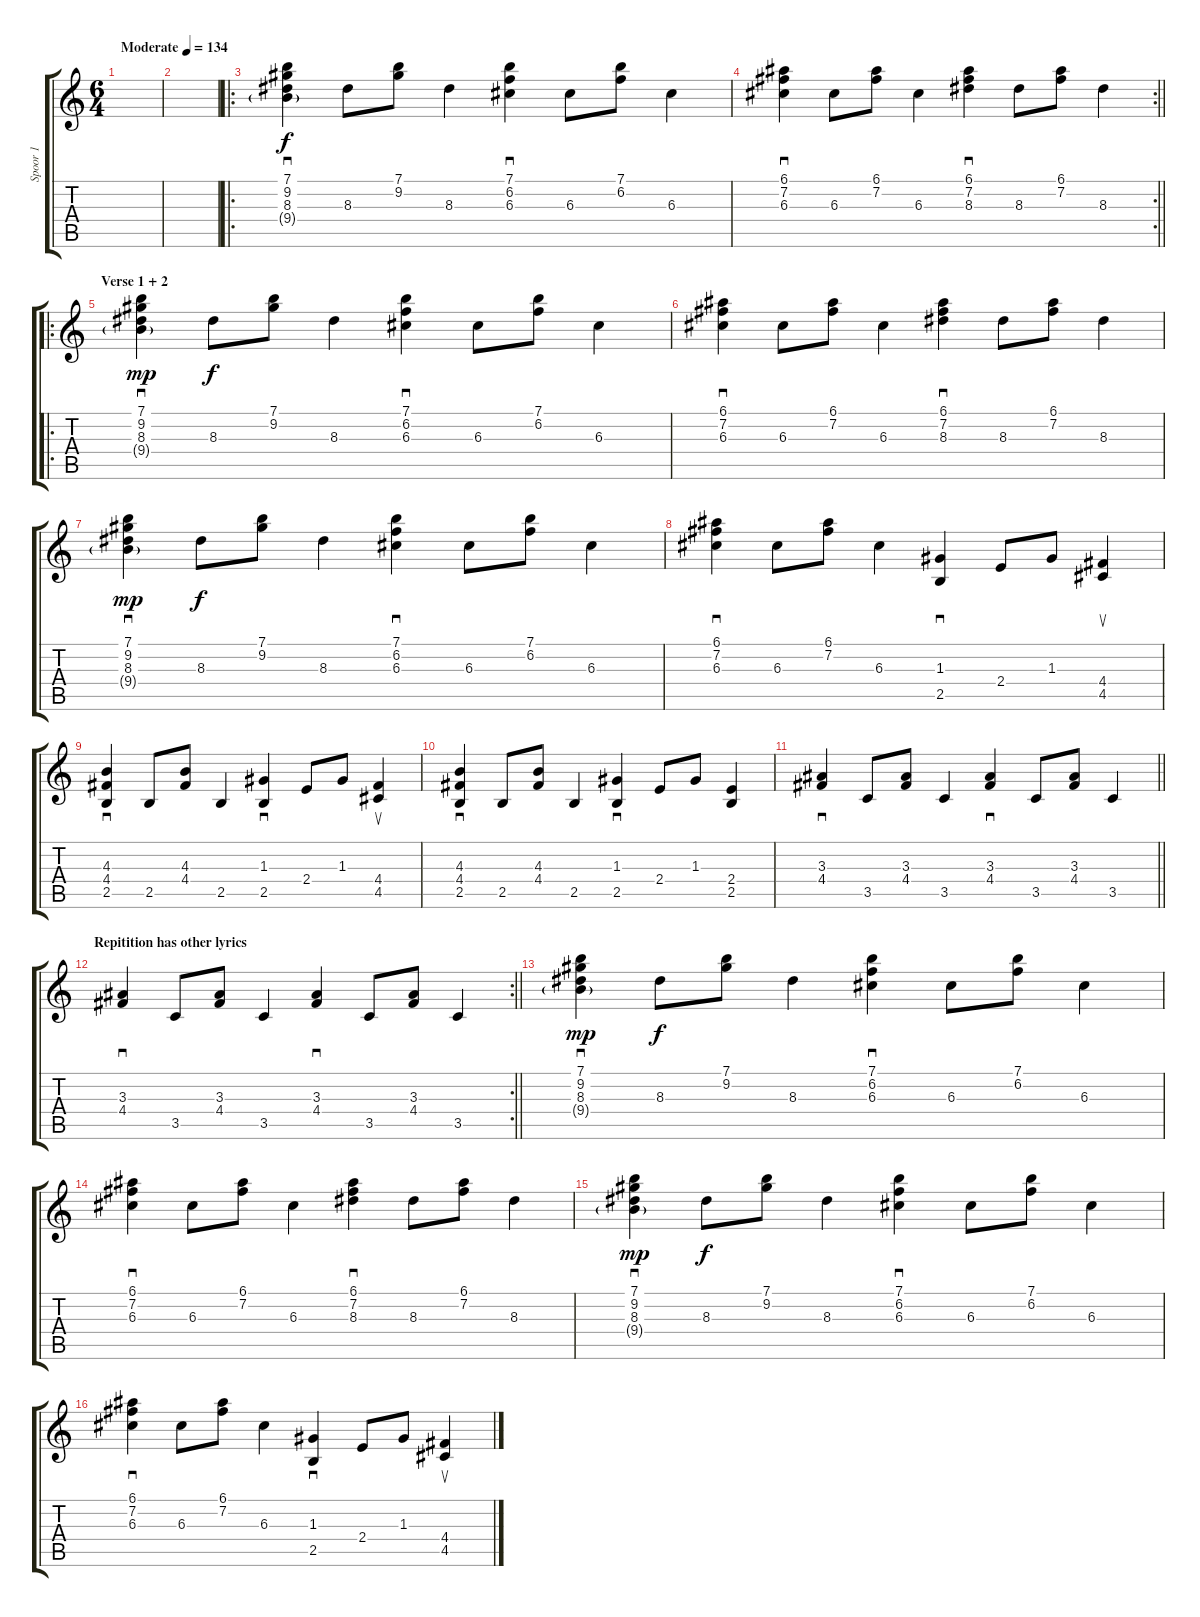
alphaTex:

\track ("Spoor 1" "Spoor 1") {instrument acousticguitarnylon}
\staff {score tabs}
\tuning (E4 B3 G3 D3 A2 E2) {hide}
\ts (6 4)
\tempo (134 "Moderate")
\clef g2
\ks c
|
|
\ro
(7.1 9.2 8.3 9.4{g}).4{sd} 8.3.8{dy f} (7.1 9.2).8 8.3.4 (7.1 6.2 6.3).4{sd} 6.3.8 (7.1 6.2).8 6.3.4 |
\rc 2
\barLineRight lightlight
(6.1 7.2 6.3).4{sd} 6.3.8 (6.1 7.2).8 6.3.4 (6.1 7.2 8.3).4{sd} 8.3.8 (6.1 7.2).8 8.3.4 |
\ro
\section ("" "Verse 1 + 2")
(7.1 9.2 8.3 9.4{g}).4{sd dy mp} 8.3.8{dy f} (7.1 9.2).8 8.3.4 (7.1 6.2 6.3).4{sd} 6.3.8 (7.1 6.2).8 6.3.4 |
(6.1 7.2 6.3).4{sd} 6.3.8 (6.1 7.2).8 6.3.4 (6.1 7.2 8.3).4{sd} 8.3.8 (6.1 7.2).8 8.3.4 |
(7.1 9.2 8.3 9.4{g}).4{sd dy mp} 8.3.8{dy f} (7.1 9.2).8 8.3.4 (7.1 6.2 6.3).4{sd} 6.3.8 (7.1 6.2).8 6.3.4 |
(6.1 7.2 6.3).4{sd} 6.3.8 (6.1 7.2).8 6.3.4 (1.3 2.5).4{sd} 2.4.8 1.3.8 (4.4 4.5).4{su} |
(4.3 4.4 2.5).4{sd} 2.5.8 (4.3 4.4).8 2.5.4 (1.3 2.5).4{sd} 2.4.8 1.3.8 (4.4 4.5).4{su} |
(4.3 4.4 2.5).4{sd} 2.5.8 (4.3 4.4).8 2.5.4 (1.3 2.5).4{sd} 2.4.8 1.3.8 (2.4 2.5).4 |
\barLineRight lightlight
(3.3 4.4).4{sd} 3.5.8 (3.3 4.4).8 3.5.4 (3.3 4.4).4{sd} 3.5.8 (3.3 4.4).8 3.5.4 |
\rc 2
\section ("" "Repitition has other lyrics")
\barLineRight lightlight
(3.3 4.4).4{sd} 3.5.8 (3.3 4.4).8 3.5.4 (3.3 4.4).4{sd} 3.5.8 (3.3 4.4).8 3.5.4 |
(7.1 9.2 8.3 9.4{g}).4{sd dy mp} 8.3.8{dy f} (7.1 9.2).8 8.3.4 (7.1 6.2 6.3).4{sd} 6.3.8 (7.1 6.2).8 6.3.4 |
(6.1 7.2 6.3).4{sd} 6.3.8 (6.1 7.2).8 6.3.4 (6.1 7.2 8.3).4{sd} 8.3.8 (6.1 7.2).8 8.3.4 |
(7.1 9.2 8.3 9.4{g}).4{sd dy mp} 8.3.8{dy f} (7.1 9.2).8 8.3.4 (7.1 6.2 6.3).4{sd} 6.3.8 (7.1 6.2).8 6.3.4 |
(6.1 7.2 6.3).4{sd} 6.3.8 (6.1 7.2).8 6.3.4 (1.3 2.5).4{sd} 2.4.8 1.3.8 (4.4 4.5).4{su}
